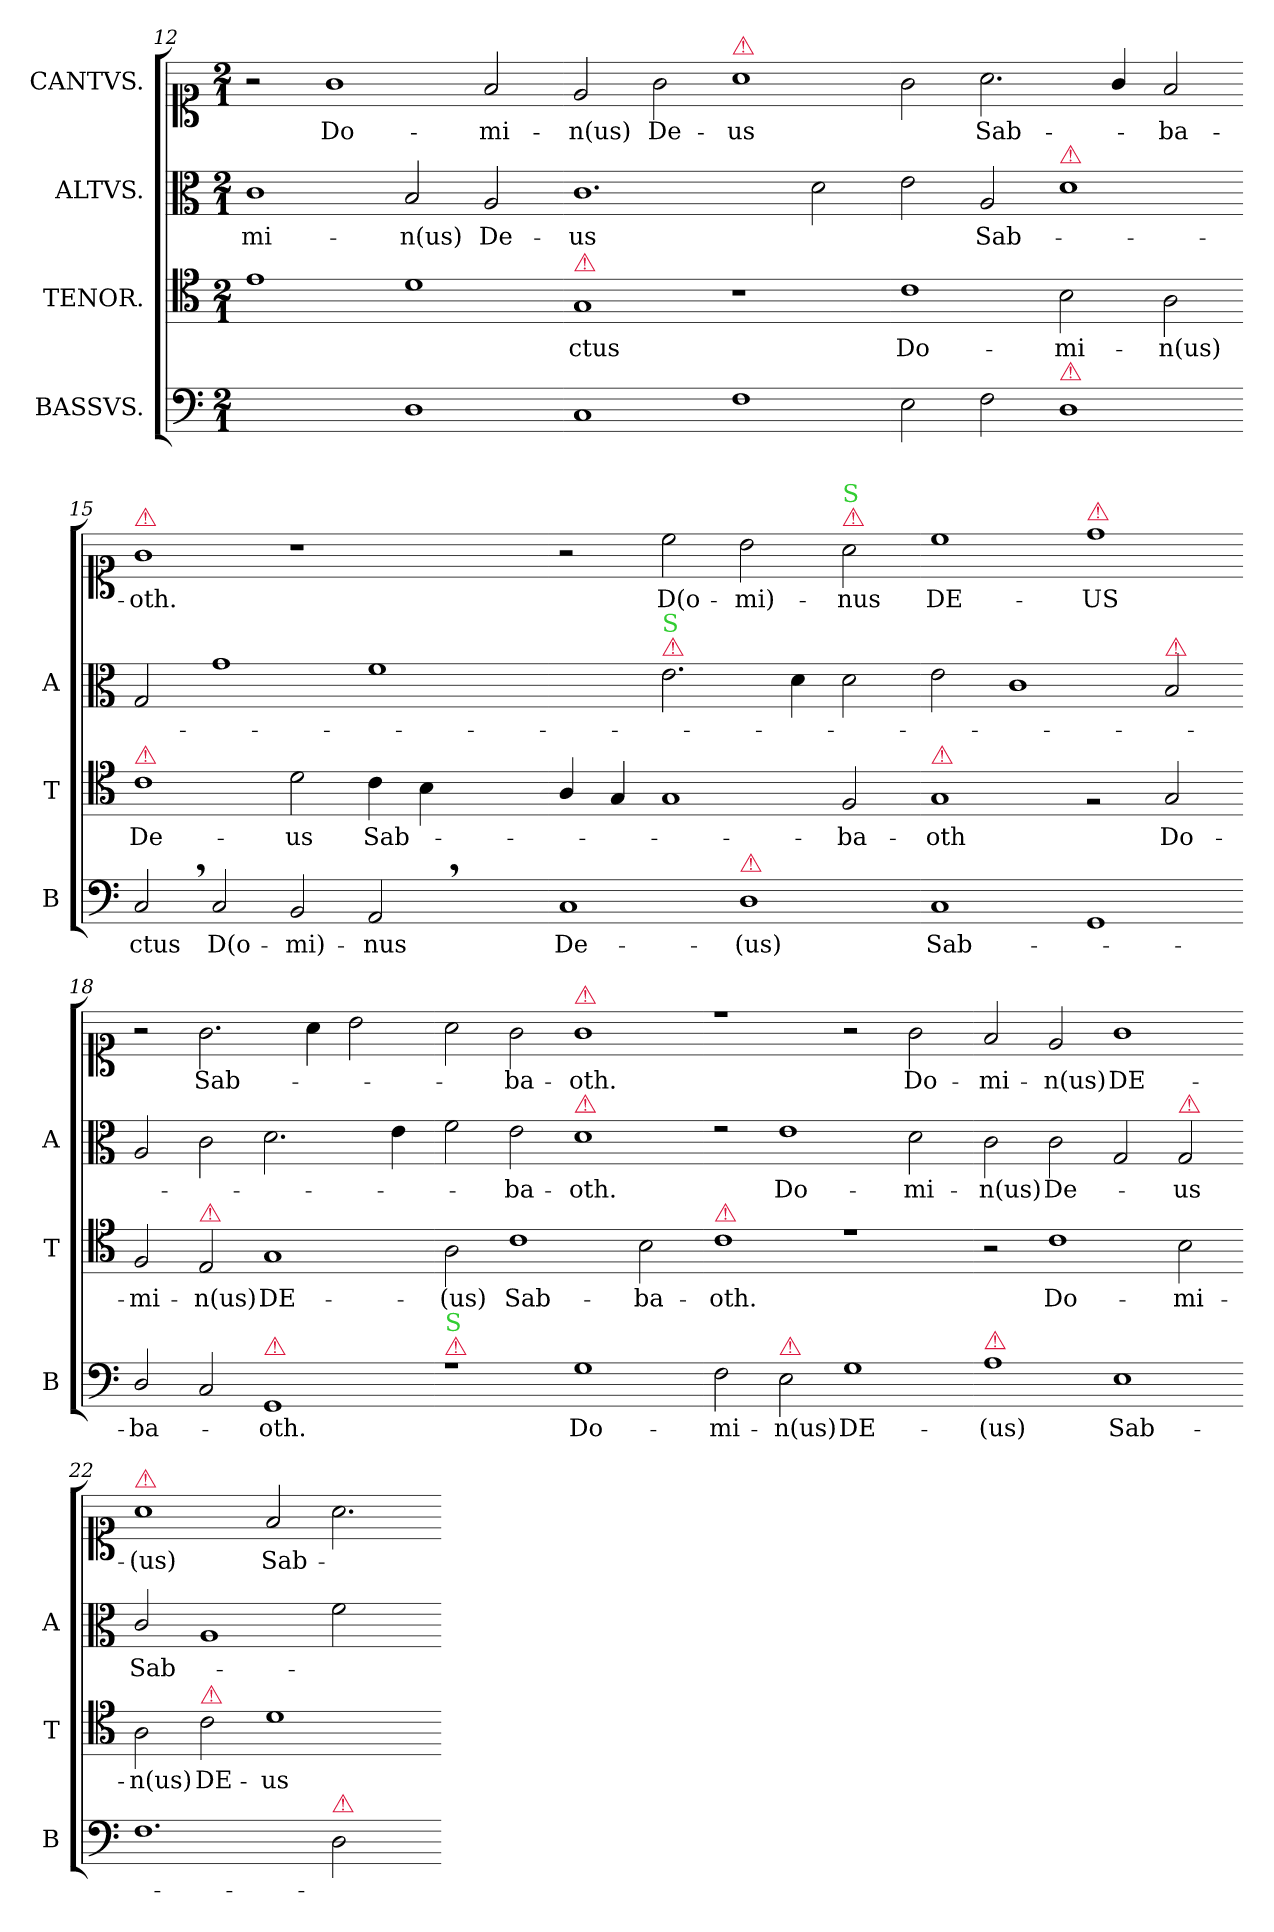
**kern	**text	**kern	**text	**kern	**text	**kern	**text
*part4	*part4	*part3	*part3	*part2	*part2	*part1	*part1
*staff4	*staff4	*staff3	*staff3	*staff2	*staff2	*staff1	*staff1
*I"BASSVS.	*	*I"TENOR.	*	*I"ALTVS.	*	*I"CANTVS.	*
*I'B	*	*I'T	*	*I'A	*	*	*
*clefF4	*	*clefC4	*	*clefC3	*	*clefC1	*
*k[]	*	*k[]	*	*k[]	*	*k[]	*
*M2/1	*	*M2/1	*	*M2/1	*	*M2/1	*
=12	=12	=12	=12	=12	=12	=12	=12
1ryy	.	1e	.	1c	-mi-	2r	.
.	.	.	.	.	.	1g	Do-
1D	.	1d	.	2B/	-n(us)	.	.
.	.	.	.	2A/	De-	2f/	-mi-
=13-	=13-	=13-	=13-	=13-	=13-	=13-	=13-
!	!	!LO:TX:a:color=crimson:t=⚠	!	!	!	!	!
1C	.	1G	-ctus	1.c	-us	2e/	-n(us)
.	.	.	.	.	.	2g\	De-
!	!	!	!	!	!	!LO:TX:a:color=crimson:t=⚠	!
1F	.	1r	.	.	.	1a	-us
.	.	.	.	2d\	.	.	.
=14-	=14-	=14-	=14-	=14-	=14-	=14-	=14-
2E\	.	1c	Do-	2e\	.	2g\	.
2F\	.	.	.	2A/	Sab-	2.a\	Sab-
!	!	!	!	!LO:TX:a:color=crimson:t=⚠	!	!	!
!LO:TX:a:color=crimson:t=⚠	!	!	!	!	!	!	!
1D	.	2B\	-mi-	1d	.	.	.
.	.	.	.	.	.	4g/	.
.	.	2A\	-n(us)	.	.	2f/	-ba-
=15-	=15-	=15-	=15-	=15-	=15-	=15-	=15-
!	!	!	!	!	!	!LO:TX:a:color=crimson:t=⚠	!
!	!	!LO:TX:a:color=crimson:t=⚠	!	!	!	!	!
2C,/	-ctus	1c	De-	2G/	.	1g	-oth.
2C/	D(o-	.	.	1g	.	.	.
2BB/	-mi)-	2d\	-us	.	.	1r	.
2AA,</	-nus	4c\	Sab-	1f\	.	.	.
.	.	4B\	.	.	.	.	.
2ryy	.	2ryy	.	.	.	2ryy	.
=16-	=16-	=16-	=16-	=16-	=16-	=16-	=16-
1C	De-	4A/	.	2ryy	.	2r	.
.	.	4G/	.	.	.	.	.
!	!	!	!	!LO:TX:a:color=crimson:t=⚠	!	!	!
!	!	!	!	!LO:TX:a:color=limegreen:t=S	!	!	!
.	.	1G	.	2.e\	.	2cc\	D(o-
!LO:TX:a:color=crimson:t=⚠	!	!	!	!	!	!	!
1D	-(us)	.	.	.	.	2b\	-mi)-
.	.	.	.	4d\	.	.	.
!	!	!	!	!	!	!LO:TX:a:color=crimson:t=⚠	!
!	!	!	!	!	!	!LO:TX:a:color=limegreen:t=S	!
.	.	2F/	-ba-	2d\	.	2a\	-nus
=17-	=17-	=17-	=17-	=17-	=17-	=17-	=17-
!	!	!LO:TX:a:color=crimson:t=⚠	!	!	!	!	!
1C	Sab-	1G	-oth	2e\	.	1cc	DE-
.	.	.	.	1c	.	.	.
!	!	!	!	!	!	!LO:TX:a:color=crimson:t=⚠	!
1GG	.	2rF	.	.	.	1dd	-US
!	!	!	!	!LO:TX:a:color=crimson:t=⚠	!	!	!
.	.	2G/	Do-	2B/	.	.	.
=18-	=18-	=18-	=18-	=18-	=18-	=18-	=18-
2D/	-ba-	2F/	-mi-	2A/	.	2r	.
!	!	!LO:TX:a:color=crimson:t=⚠	!	!	!	!	!
2C/	.	2E/	-n(us)	2c\	.	2.g\	Sab-
!LO:TX:a:color=crimson:t=⚠	!	!	!	!	!	!	!
1GG	-oth.	1G	DE-	2.d\	.	.	.
.	.	.	.	.	.	4a\	.
.	.	.	.	.	.	2b\	.
.	.	.	.	4e\	.	.	.
=19-	=19-	=19-	=19-	=19-	=19-	=19-	=19-
!LO:TX:a:color=crimson:t=⚠	!	!	!	!	!	!	!
!LO:TX:a:color=limegreen:t=S	!	!	!	!	!	!	!
1rA	.	2A\	-(us)	2f\	.	2a\	.
.	.	1c	Sab-	2e\	-ba-	2g\	-ba-
!	!	!	!	!	!	!LO:TX:a:color=crimson:t=⚠	!
!	!	!	!	!LO:TX:a:color=crimson:t=⚠	!	!	!
1G	Do-	.	.	1d	-oth.	1g	-oth.
.	.	2B\	-ba-	.	.	.	.
=20-	=20-	=20-	=20-	=20-	=20-	=20-	=20-
!	!	!LO:TX:a:color=crimson:t=⚠	!	!	!	!	!
2F\	-mi-	1c	-oth.	2re	.	1rdd	.
!LO:TX:a:color=crimson:t=⚠	!	!	!	!	!	!	!
2E\	-n(us)	.	.	1e	Do-	.	.
1G	DE-	1re	.	.	.	2r	.
.	.	.	.	2d\	-mi-	2g\	Do-
=21-	=21-	=21-	=21-	=21-	=21-	=21-	=21-
!LO:TX:a:color=crimson:t=⚠	!	!	!	!	!	!	!
1A	-(us)	2r	.	2c\	-n(us)	2f/	-mi-
.	.	1c	Do-	2c\	De-	2e/	-n(us)
1E	Sab-	.	.	2G/	.	1g	DE-
!	!	!	!	!LO:TX:a:color=crimson:t=⚠	!	!	!
.	.	2B\	-mi-	2G/	-us	.	.
=22-	=22-	=22-	=22-	=22-	=22-	=22-	=22-
!	!	!	!	!	!	!LO:TX:a:color=crimson:t=⚠	!
1.F	.	2A\	-n(us)	2c/	Sab-	1a	-(us)
!	!	!LO:TX:a:color=crimson:t=⚠	!	!	!	!	!
.	.	2c\	DE-	1A	.	.	.
.	.	1d	-us	.	.	2f/	Sab-
!LO:TX:a:color=crimson:t=⚠	!	!	!	!	!	!	!
2D\	.	.	.	2f\	.	2.a\	.
4ryy	.	4ryy	.	4ryy	.	.	.
=-	=-	=-	=-	=-	=-	=-	=-
*-	*-	*-	*-	*-	*-	*-	*-
